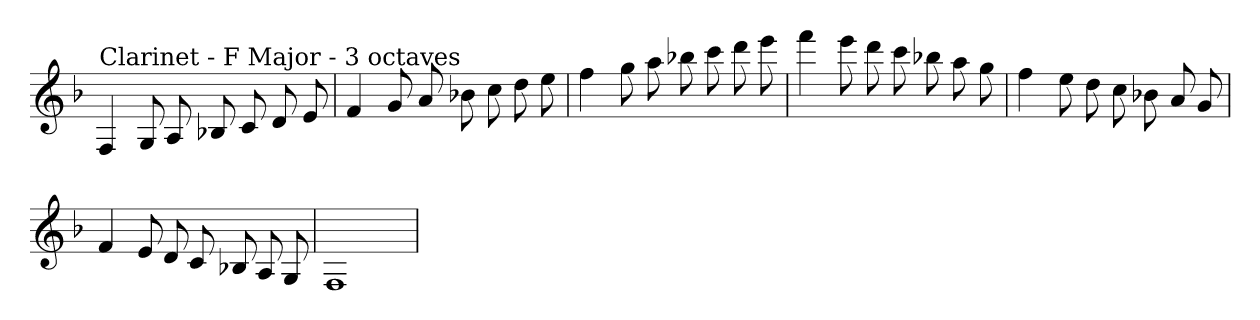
**kern
*part1
*staff1
*clefG2
*k[b-]
*F:
=
!LO:TX:a:t=Clarinet - F Major - 3 octaves
4F
8G
8A
8B-X
8c
8d
8e
=
4f
8g
8a
8b-X
8cc
8dd
8ee
=
4ff
8gg
8aa
8bb-X
8ccc
8ddd
8eee
=
4fff
8eee
8ddd
8ccc
8bb-X
8aa
8gg
=
4ff
8ee
8dd
8cc
8b-X
8a
8g
=
4f
8e
8d
8c
8B-X
8A
8G
=
1F
=
*-
